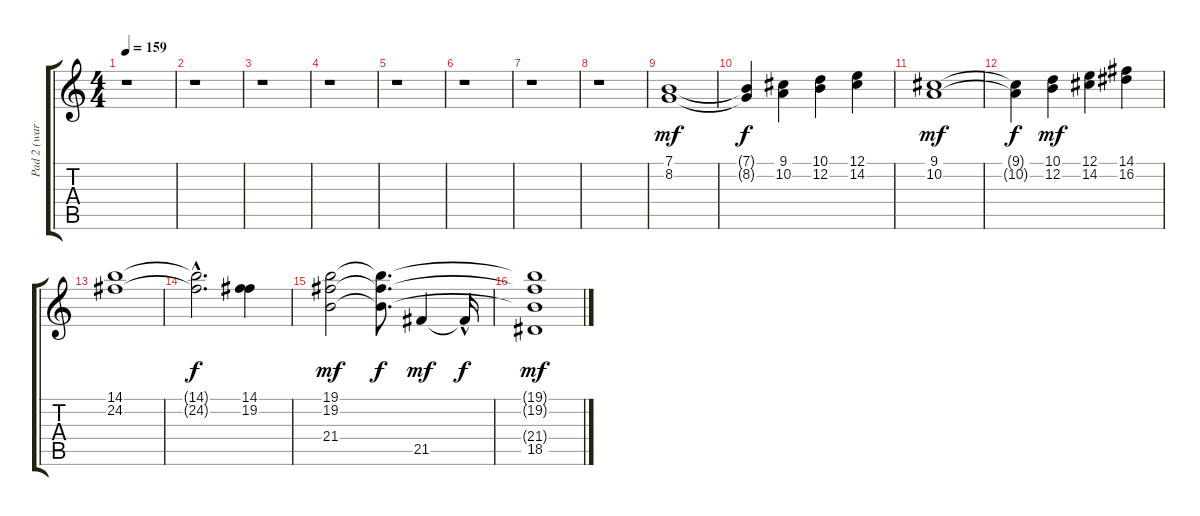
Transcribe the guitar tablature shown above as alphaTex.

\track ("Pad 2 (warm)" "Pad 2 (war") {instrument pad2warm}
\staff {score tabs}
\tuning (E4 B3 G3 D3 A2 E2) {hide}
\ts (4 4)
\tempo 159
\clef g2
\ks c
r.1{dy mf instrument pad2warm} |
r.1 |
r.1 |
r.1 |
r.1 |
r.1 |
r.1 |
r.1 |
(7.1 8.2).1 |
(7.1{t} 8.2{t}).4{dy f} (9.1 10.2).4 (10.1 12.2).4 (12.1 14.2).4 |
(9.1 10.2).1{dy mf} |
(9.1{t} 10.2{t}).4{dy f} (10.1 12.2).4{dy mf} (12.1 14.2).4 (14.1 16.2).4 |
(14.1 24.2).1 |
(14.1{hac t} 24.2{hac t}).2{d dy f} (14.1 19.2).4 |
(19.1 19.2 21.4).2{dy mf} (19.1{t} 19.2{t} 21.4{t}).8{d dy f} 21.5.4{dy mf} 21.5{hac t}.16{dy f} |
(19.1{t} 19.2{t} 21.4{t} 18.5).1{dy mf}
